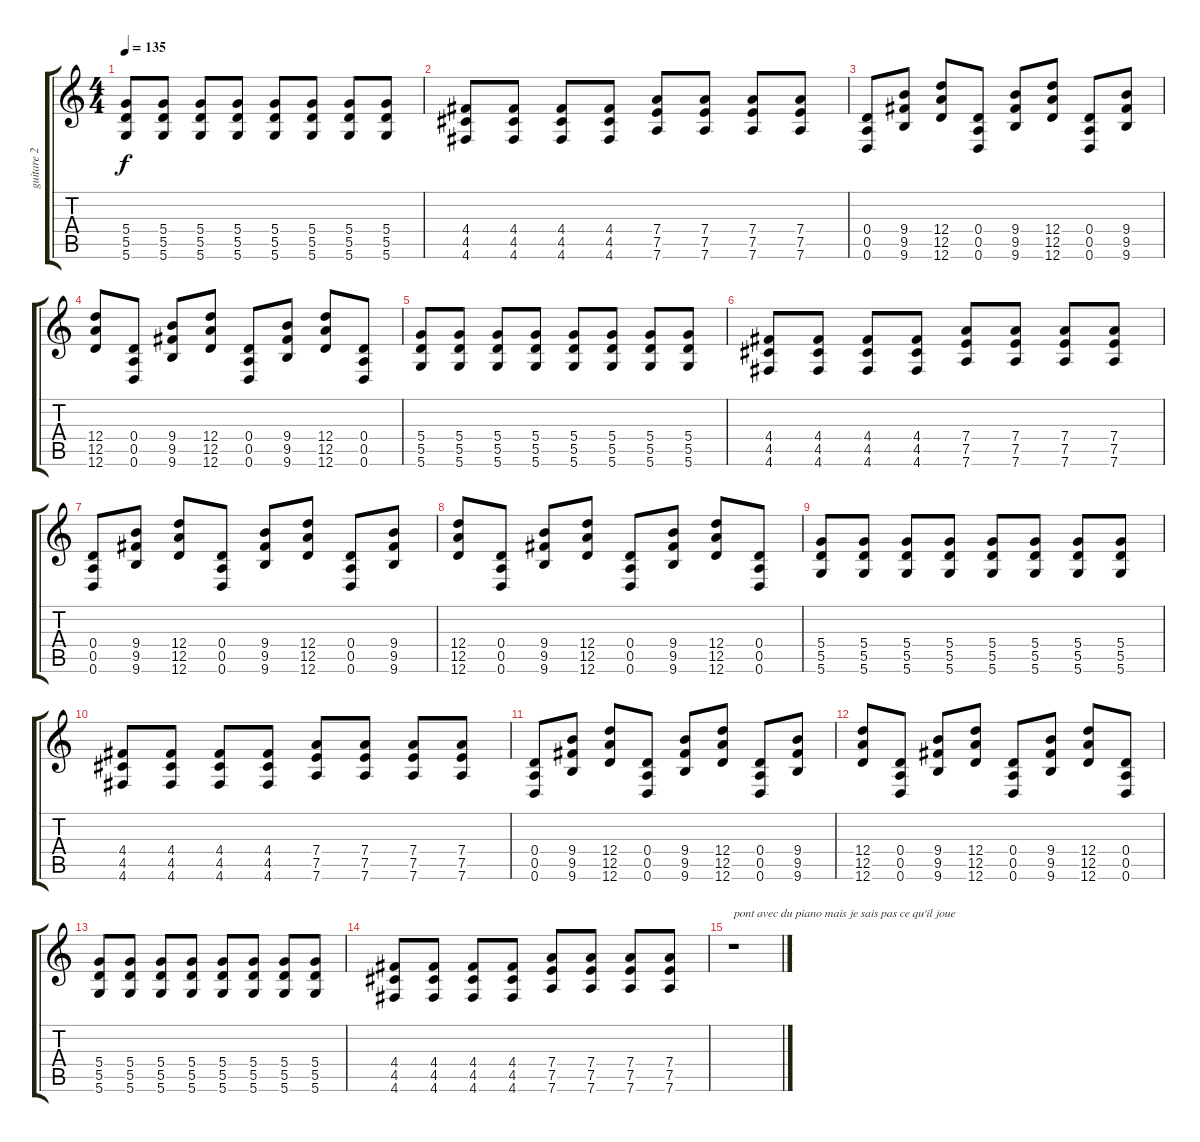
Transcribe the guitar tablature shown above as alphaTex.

\track ("guitare 2" "guitare 2") {instrument electricguitarclean}
\staff {score tabs}
\tuning (E4 B3 G3 D3 A2 D2) {hide}
\ts (4 4)
\tempo 135
\clef g2
\ks c
(5.4 5.5 5.6).8{dy f} (5.4 5.5 5.6).8 (5.4 5.5 5.6).8 (5.4 5.5 5.6).8 (5.4 5.5 5.6).8 (5.4 5.5 5.6).8 (5.4 5.5 5.6).8 (5.4 5.5 5.6).8 |
(4.4 4.5 4.6).8 (4.4 4.5 4.6).8 (4.4 4.5 4.6).8 (4.4 4.5 4.6).8 (7.4 7.5 7.6).8 (7.4 7.5 7.6).8 (7.4 7.5 7.6).8 (7.4 7.5 7.6).8 |
(0.4 0.5 0.6).8{volume 14 instrument distortionguitar} (9.4 9.5 9.6).8 (12.4 12.5 12.6).8 (0.4 0.5 0.6).8 (9.4 9.5 9.6).8 (12.4 12.5 12.6).8 (0.4 0.5 0.6).8 (9.4 9.5 9.6).8 |
(12.4 12.5 12.6).8 (0.4 0.5 0.6).8 (9.4 9.5 9.6).8 (12.4 12.5 12.6).8 (0.4 0.5 0.6).8 (9.4 9.5 9.6).8 (12.4 12.5 12.6).8 (0.4 0.5 0.6).8 |
(5.4 5.5 5.6).8 (5.4 5.5 5.6).8 (5.4 5.5 5.6).8 (5.4 5.5 5.6).8 (5.4 5.5 5.6).8 (5.4 5.5 5.6).8 (5.4 5.5 5.6).8 (5.4 5.5 5.6).8 |
(4.4 4.5 4.6).8 (4.4 4.5 4.6).8 (4.4 4.5 4.6).8 (4.4 4.5 4.6).8 (7.4 7.5 7.6).8 (7.4 7.5 7.6).8 (7.4 7.5 7.6).8 (7.4 7.5 7.6).8 |
(0.4 0.5 0.6).8{volume 14 instrument distortionguitar} (9.4 9.5 9.6).8 (12.4 12.5 12.6).8 (0.4 0.5 0.6).8 (9.4 9.5 9.6).8 (12.4 12.5 12.6).8 (0.4 0.5 0.6).8 (9.4 9.5 9.6).8 |
(12.4 12.5 12.6).8 (0.4 0.5 0.6).8 (9.4 9.5 9.6).8 (12.4 12.5 12.6).8 (0.4 0.5 0.6).8 (9.4 9.5 9.6).8 (12.4 12.5 12.6).8 (0.4 0.5 0.6).8 |
(5.4 5.5 5.6).8 (5.4 5.5 5.6).8 (5.4 5.5 5.6).8 (5.4 5.5 5.6).8 (5.4 5.5 5.6).8 (5.4 5.5 5.6).8 (5.4 5.5 5.6).8 (5.4 5.5 5.6).8 |
(4.4 4.5 4.6).8 (4.4 4.5 4.6).8 (4.4 4.5 4.6).8 (4.4 4.5 4.6).8 (7.4 7.5 7.6).8 (7.4 7.5 7.6).8 (7.4 7.5 7.6).8 (7.4 7.5 7.6).8 |
(0.4 0.5 0.6).8{volume 14 instrument distortionguitar} (9.4 9.5 9.6).8 (12.4 12.5 12.6).8 (0.4 0.5 0.6).8 (9.4 9.5 9.6).8 (12.4 12.5 12.6).8 (0.4 0.5 0.6).8 (9.4 9.5 9.6).8 |
(12.4 12.5 12.6).8 (0.4 0.5 0.6).8 (9.4 9.5 9.6).8 (12.4 12.5 12.6).8 (0.4 0.5 0.6).8 (9.4 9.5 9.6).8 (12.4 12.5 12.6).8 (0.4 0.5 0.6).8 |
(5.4 5.5 5.6).8 (5.4 5.5 5.6).8 (5.4 5.5 5.6).8 (5.4 5.5 5.6).8 (5.4 5.5 5.6).8 (5.4 5.5 5.6).8 (5.4 5.5 5.6).8 (5.4 5.5 5.6).8 |
(4.4 4.5 4.6).8 (4.4 4.5 4.6).8 (4.4 4.5 4.6).8 (4.4 4.5 4.6).8 (7.4 7.5 7.6).8 (7.4 7.5 7.6).8 (7.4 7.5 7.6).8 (7.4 7.5 7.6).8 |
r.1{txt "pont avec du piano mais je sais pas ce qu'il joue"}
